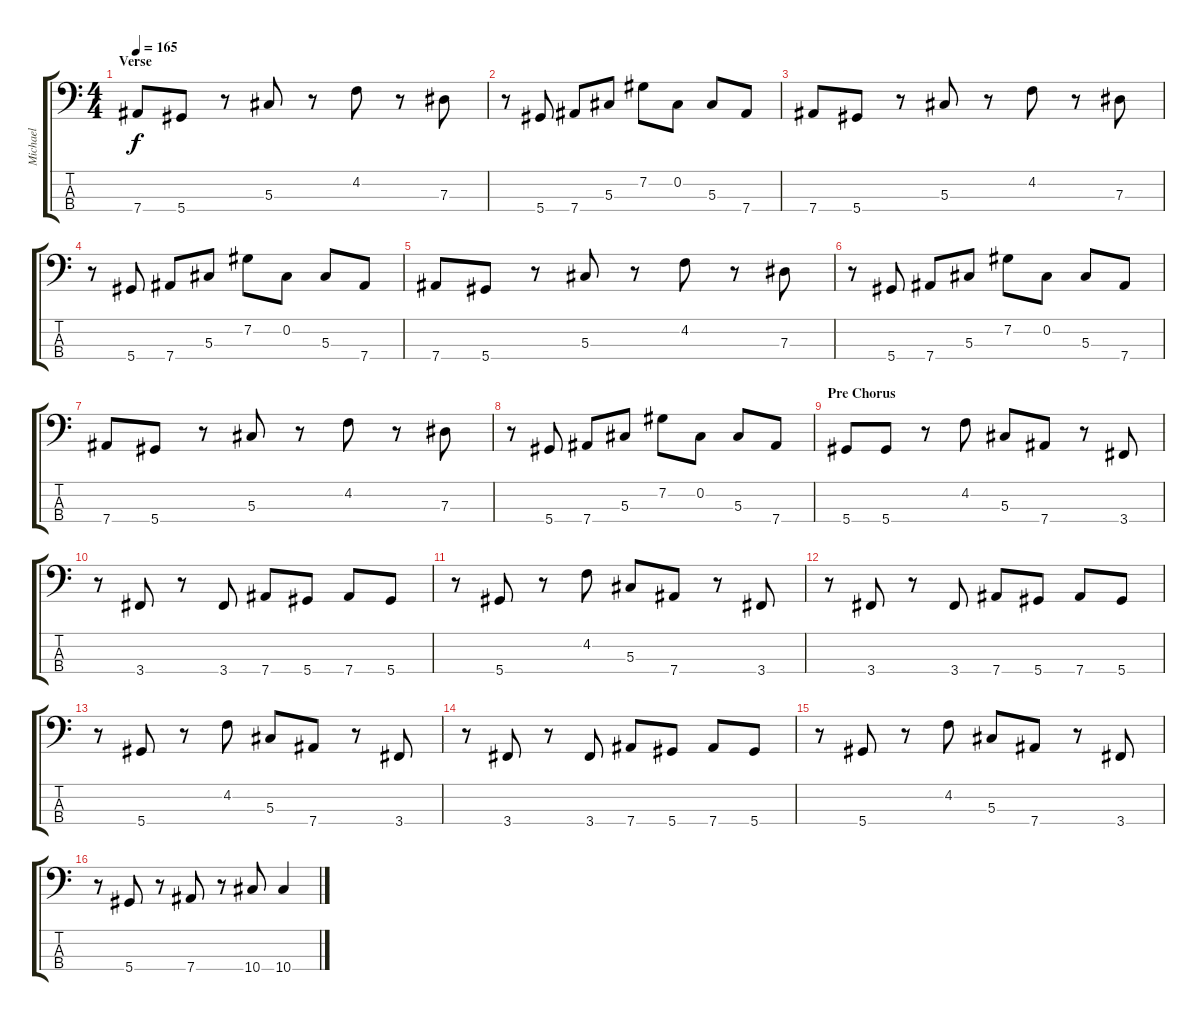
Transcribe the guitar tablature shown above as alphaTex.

\track ("Michael" "Michael") {instrument electricbassfinger}
\staff {score tabs}
\tuning (Gb2 Db2 Ab1 Eb1) {hide}
\ts (4 4)
\section ("" "Verse")
\tempo 165
\clef f4
\ks c
7.4.8{dy f} 5.4.8 r.8 5.3.8 r.8 4.2.8 r.8 7.3.8 |
r.8 5.4.8 7.4.8 5.3.8 7.2.8 0.2.8 5.3.8 7.4.8 |
7.4.8 5.4.8 r.8 5.3.8 r.8 4.2.8 r.8 7.3.8 |
r.8 5.4.8 7.4.8 5.3.8 7.2.8 0.2.8 5.3.8 7.4.8 |
7.4.8 5.4.8 r.8 5.3.8 r.8 4.2.8 r.8 7.3.8 |
r.8 5.4.8 7.4.8 5.3.8 7.2.8 0.2.8 5.3.8 7.4.8 |
7.4.8 5.4.8 r.8 5.3.8 r.8 4.2.8 r.8 7.3.8 |
r.8 5.4.8 7.4.8 5.3.8 7.2.8 0.2.8 5.3.8 7.4.8 |
\section ("" "Pre Chorus")
5.4.8 5.4.8 r.8 4.2.8 5.3.8 7.4.8 r.8 3.4.8 |
r.8 3.4.8 r.8 3.4.8 7.4.8 5.4.8 7.4.8 5.4.8 |
r.8 5.4.8 r.8 4.2.8 5.3.8 7.4.8 r.8 3.4.8 |
r.8 3.4.8 r.8 3.4.8 7.4.8 5.4.8 7.4.8 5.4.8 |
r.8 5.4.8 r.8 4.2.8 5.3.8 7.4.8 r.8 3.4.8 |
r.8 3.4.8 r.8 3.4.8 7.4.8 5.4.8 7.4.8 5.4.8 |
r.8 5.4.8 r.8 4.2.8 5.3.8 7.4.8 r.8 3.4.8 |
r.8 5.4.8 r.8 7.4.8 r.8 10.4.8 10.4.4
